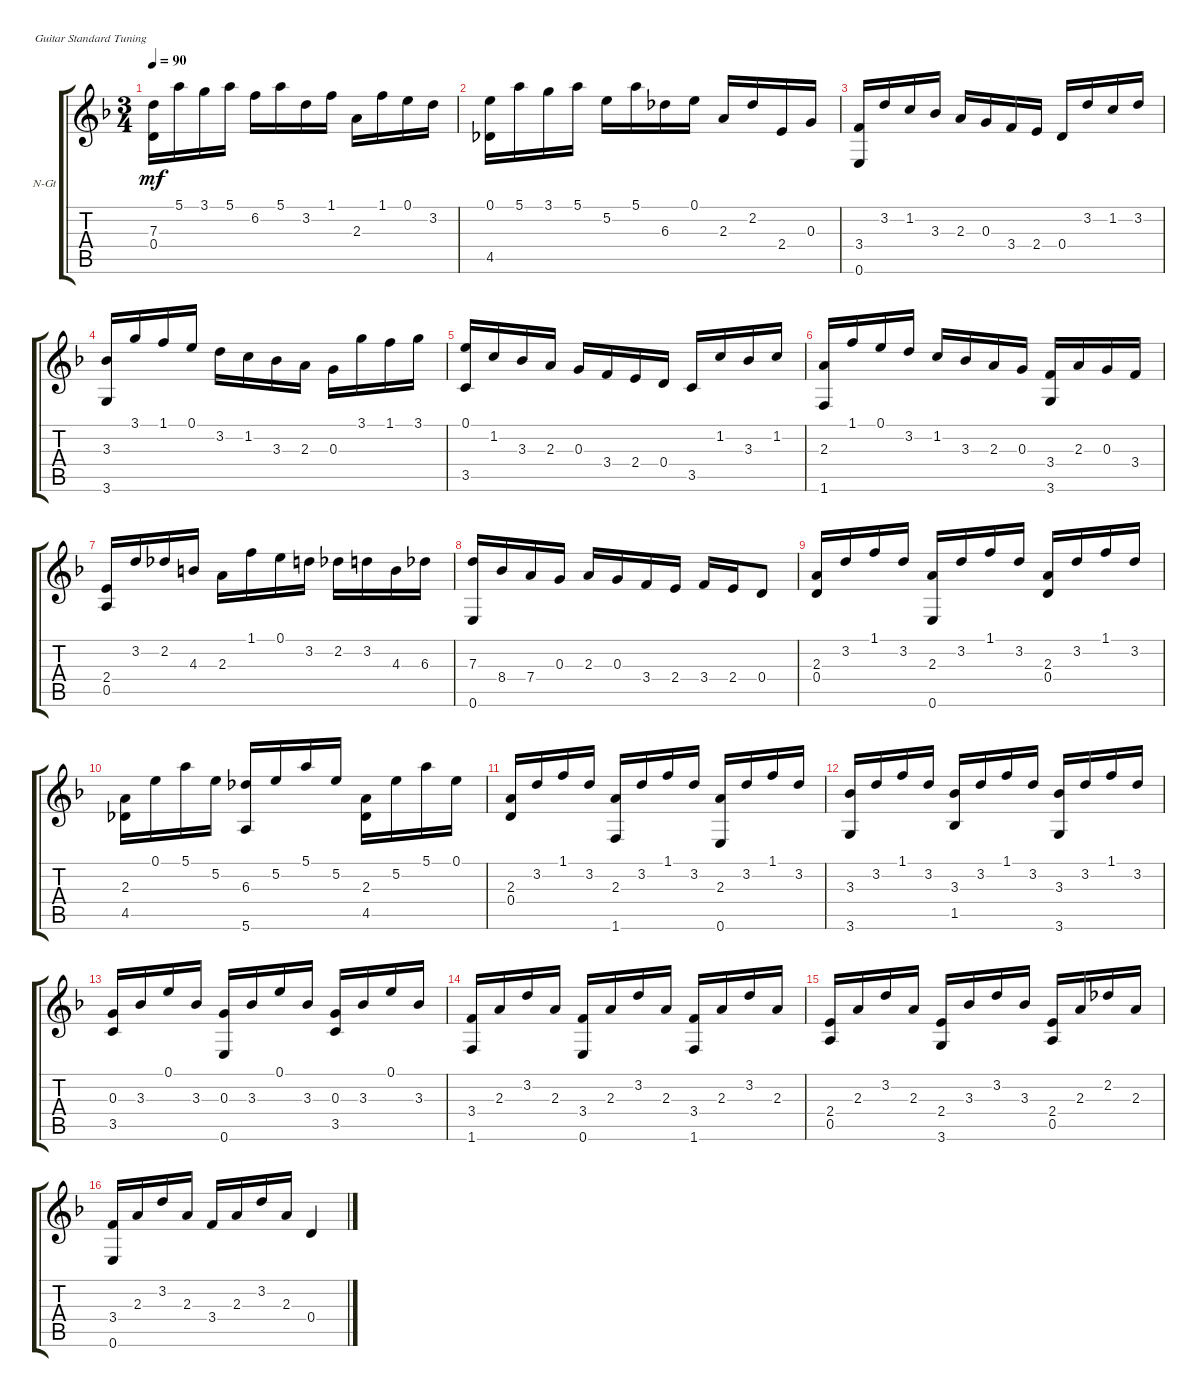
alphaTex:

\defaultSystemsLayout 4
\bracketExtendMode groupsimilarinstruments
\firstSystemTrackNameOrientation horizontal
\otherSystemsTrackNameOrientation horizontal
\track ("Nylon Guitar" "N-Gt") {instrument acousticguitarnylon}
\staff {score tabs}
\tuning (E4 B3 G3 D3 A2 E2)
\ts (3 4)
\tempo 90
\clef g2
\ks dminor
(7.3 0.4).16{dy mf} 5.1.16 3.1.16 5.1.16 6.2.16 5.1.16 3.2.16 1.1.16 2.3.16 1.1.16 0.1.16 3.2.16 |
(0.1 4.5).16 5.1.16 3.1.16 5.1.16 5.2.16 5.1.16 6.3.16 0.1.16 2.3.16 2.2.16 2.4.16 0.3.16 |
(0.6 3.4).16 3.2.16 1.2.16 3.3.16 2.3.16 0.3.16 3.4.16 2.4.16 0.4.16 3.2.16 1.2.16 3.2.16 |
(3.3 3.6).16 3.1.16 1.1.16 0.1.16 3.2.16 1.2.16 3.3.16 2.3.16 0.3.16 3.1.16 1.1.16 3.1.16 |
(0.1 3.5).16 1.2.16 3.3.16 2.3.16 0.3.16 3.4.16 2.4.16 0.4.16 3.5.16 1.2.16 3.3.16 1.2.16 |
(2.3 1.6).16 1.1.16 0.1.16 3.2.16 1.2.16 3.3.16 2.3.16 0.3.16 (3.4 3.6).16 2.3.16 0.3.16 3.4.16 |
(2.4 0.5).16 3.2.16 2.2.16 4.3.16 2.3.16 1.1.16 0.1.16 3.2.16 2.2.16 3.2.16 4.3.16 6.3.16 |
(7.3 0.6).16 8.4.16 7.4.16 0.3.16 2.3.16 0.3.16 3.4.16 2.4.16 3.4.16 2.4.16 0.4.8 |
(2.3 0.4).16 3.2.16 1.1.16 3.2.16 (2.3 0.6).16 3.2.16 1.1.16 3.2.16 (2.3 0.4).16 3.2.16 1.1.16 3.2.16 |
(2.3 4.5).16 0.1.16 5.1.16 5.2.16 (6.3 5.6).16 5.2.16 5.1.16 5.2.16 (2.3 4.5).16 5.2.16 5.1.16 0.1.16 |
(2.3 0.4).16 3.2.16 1.1.16 3.2.16 (2.3 1.6).16 3.2.16 1.1.16 3.2.16 (2.3 0.6).16 3.2.16 1.1.16 3.2.16 |
(3.3 3.6).16 3.2.16 1.1.16 3.2.16 (3.3 1.5).16 3.2.16 1.1.16 3.2.16 (3.3 3.6).16 3.2.16 1.1.16 3.2.16 |
(0.3 3.5).16 3.3.16 0.1.16 3.3.16 (0.3 0.6).16 3.3.16 0.1.16 3.3.16 (0.3 3.5).16 3.3.16 0.1.16 3.3.16 |
(3.4 1.6).16 2.3.16 3.2.16 2.3.16 (3.4 0.6).16 2.3.16 3.2.16 2.3.16 (3.4 1.6).16 2.3.16 3.2.16 2.3.16 |
(2.4 0.5).16 2.3.16 3.2.16 2.3.16 (2.4 3.6).16 3.3.16 3.2.16 3.3.16 (2.4 0.5).16 2.3.16 2.2.16 2.3.16 |
(3.4 0.6).16 2.3.16 3.2.16 2.3.16 3.4.16 2.3.16 3.2.16 2.3.16 0.4.4
